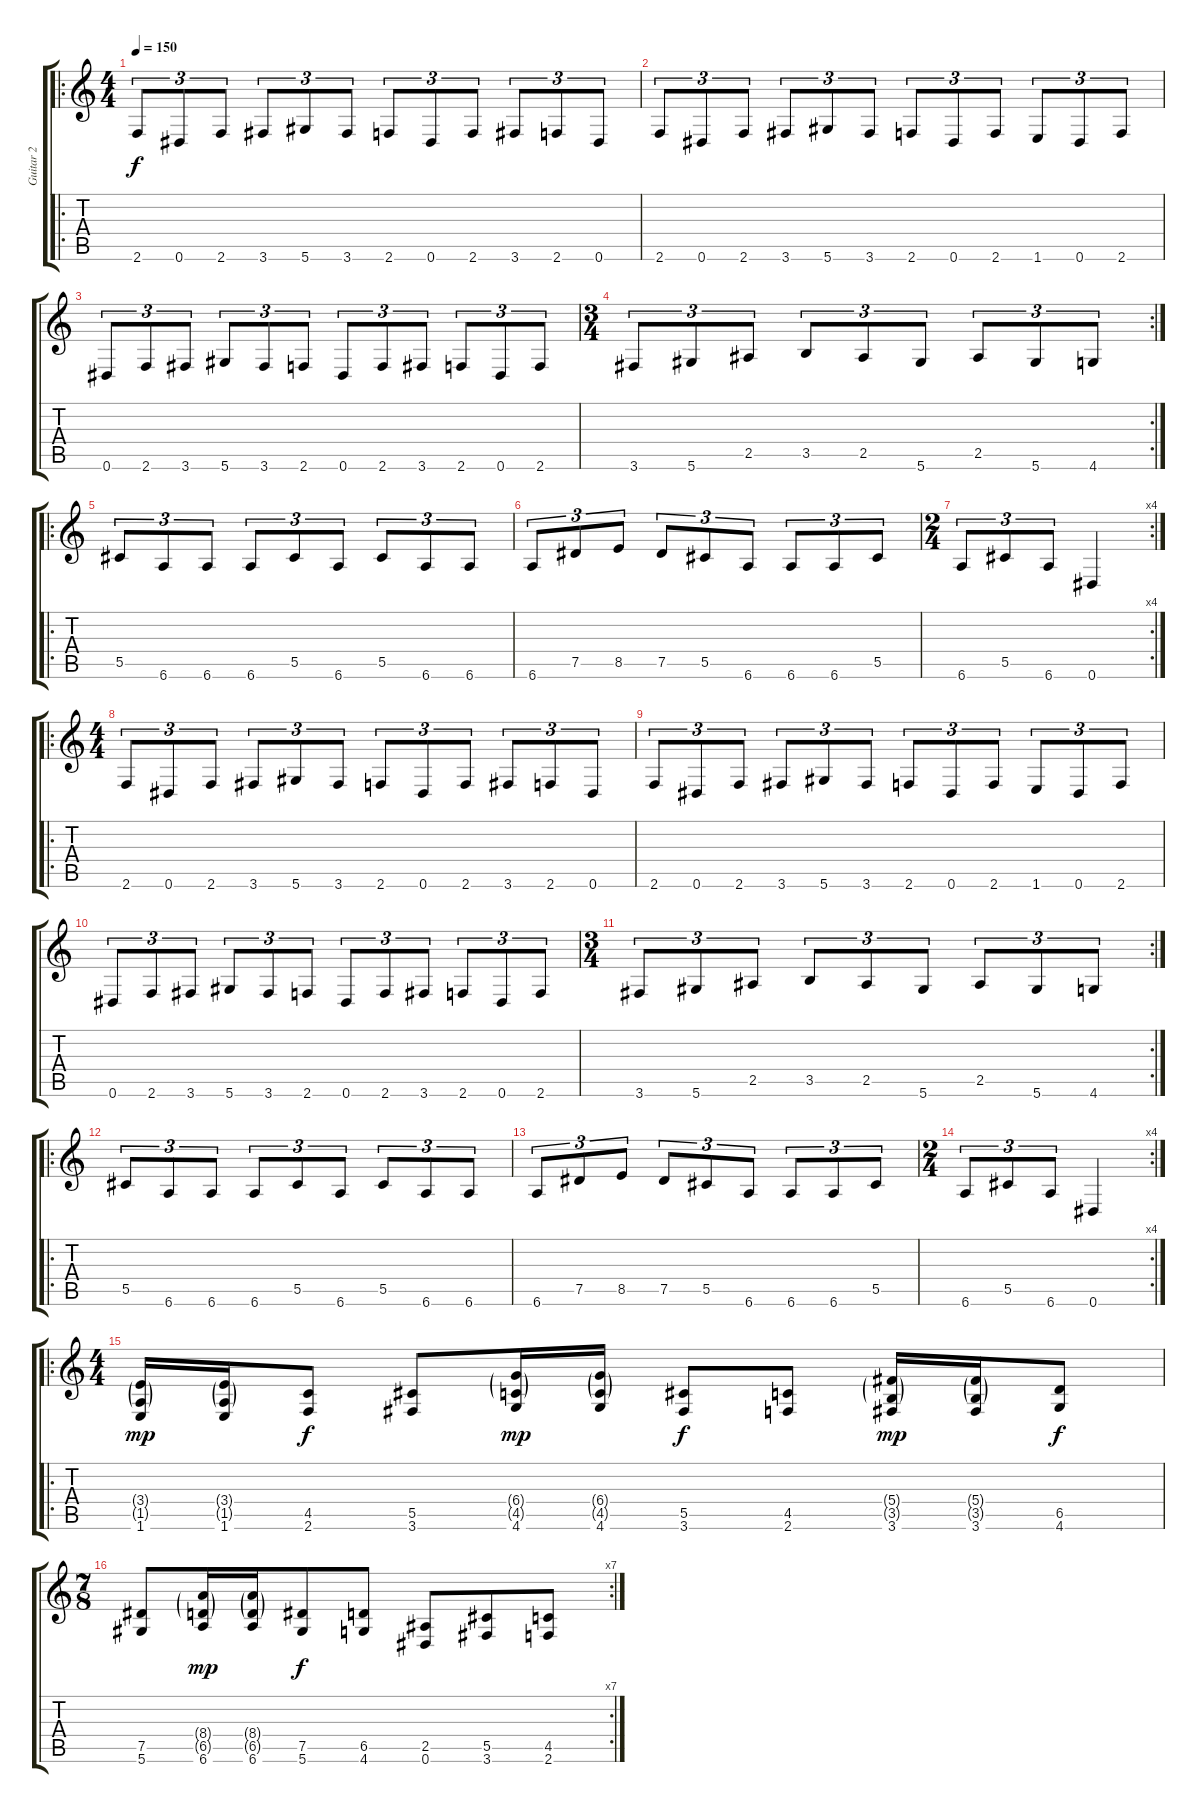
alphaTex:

\track ("Guitar 2" "Guitar 2") {instrument distortionguitar}
\staff {score tabs}
\tuning (Eb4 Bb3 Gb3 Db3 Ab2 Eb2) {hide}
\ro
\ts (4 4)
\tempo 150
\clef g2
\ks c
2.6.8{tu (3 2) dy f instrument distortionguitar} 0.6.8{tu (3 2)} 2.6.8{tu (3 2)} 3.6.8{tu (3 2)} 5.6.8{tu (3 2)} 3.6.8{tu (3 2)} 2.6.8{tu (3 2)} 0.6.8{tu (3 2)} 2.6.8{tu (3 2)} 3.6.8{tu (3 2)} 2.6.8{tu (3 2)} 0.6.8{tu (3 2)} |
2.6.8{tu (3 2)} 0.6.8{tu (3 2)} 2.6.8{tu (3 2)} 3.6.8{tu (3 2)} 5.6.8{tu (3 2)} 3.6.8{tu (3 2)} 2.6.8{tu (3 2)} 0.6.8{tu (3 2)} 2.6.8{tu (3 2)} 1.6.8{tu (3 2)} 0.6.8{tu (3 2)} 2.6.8{tu (3 2)} |
0.6.8{tu (3 2)} 2.6.8{tu (3 2)} 3.6.8{tu (3 2)} 5.6.8{tu (3 2)} 3.6.8{tu (3 2)} 2.6.8{tu (3 2)} 0.6.8{tu (3 2)} 2.6.8{tu (3 2)} 3.6.8{tu (3 2)} 2.6.8{tu (3 2)} 0.6.8{tu (3 2)} 2.6.8{tu (3 2)} |
\rc 2
\ts (3 4)
3.6.8{tu (3 2)} 5.6.8{tu (3 2)} 2.5.8{tu (3 2)} 3.5.8{tu (3 2)} 2.5.8{tu (3 2)} 5.6.8{tu (3 2)} 2.5.8{tu (3 2)} 5.6.8{tu (3 2)} 4.6.8{tu (3 2)} |
\ro
5.5.8{tu (3 2)} 6.6.8{tu (3 2)} 6.6.8{tu (3 2)} 6.6.8{tu (3 2)} 5.5.8{tu (3 2)} 6.6.8{tu (3 2)} 5.5.8{tu (3 2)} 6.6.8{tu (3 2)} 6.6.8{tu (3 2)} |
6.6.8{tu (3 2)} 7.5.8{tu (3 2)} 8.5.8{tu (3 2)} 7.5.8{tu (3 2)} 5.5.8{tu (3 2)} 6.6.8{tu (3 2)} 6.6.8{tu (3 2)} 6.6.8{tu (3 2)} 5.5.8{tu (3 2)} |
\rc 4
\ts (2 4)
6.6.8{tu (3 2)} 5.5.8{tu (3 2)} 6.6.8{tu (3 2)} 0.6.4 |
\ro
\ts (4 4)
2.6.8{tu (3 2)} 0.6.8{tu (3 2)} 2.6.8{tu (3 2)} 3.6.8{tu (3 2)} 5.6.8{tu (3 2)} 3.6.8{tu (3 2)} 2.6.8{tu (3 2)} 0.6.8{tu (3 2)} 2.6.8{tu (3 2)} 3.6.8{tu (3 2)} 2.6.8{tu (3 2)} 0.6.8{tu (3 2)} |
2.6.8{tu (3 2)} 0.6.8{tu (3 2)} 2.6.8{tu (3 2)} 3.6.8{tu (3 2)} 5.6.8{tu (3 2)} 3.6.8{tu (3 2)} 2.6.8{tu (3 2)} 0.6.8{tu (3 2)} 2.6.8{tu (3 2)} 1.6.8{tu (3 2)} 0.6.8{tu (3 2)} 2.6.8{tu (3 2)} |
0.6.8{tu (3 2)} 2.6.8{tu (3 2)} 3.6.8{tu (3 2)} 5.6.8{tu (3 2)} 3.6.8{tu (3 2)} 2.6.8{tu (3 2)} 0.6.8{tu (3 2)} 2.6.8{tu (3 2)} 3.6.8{tu (3 2)} 2.6.8{tu (3 2)} 0.6.8{tu (3 2)} 2.6.8{tu (3 2)} |
\rc 2
\ts (3 4)
3.6.8{tu (3 2)} 5.6.8{tu (3 2)} 2.5.8{tu (3 2)} 3.5.8{tu (3 2)} 2.5.8{tu (3 2)} 5.6.8{tu (3 2)} 2.5.8{tu (3 2)} 5.6.8{tu (3 2)} 4.6.8{tu (3 2)} |
\ro
5.5.8{tu (3 2)} 6.6.8{tu (3 2)} 6.6.8{tu (3 2)} 6.6.8{tu (3 2)} 5.5.8{tu (3 2)} 6.6.8{tu (3 2)} 5.5.8{tu (3 2)} 6.6.8{tu (3 2)} 6.6.8{tu (3 2)} |
6.6.8{tu (3 2)} 7.5.8{tu (3 2)} 8.5.8{tu (3 2)} 7.5.8{tu (3 2)} 5.5.8{tu (3 2)} 6.6.8{tu (3 2)} 6.6.8{tu (3 2)} 6.6.8{tu (3 2)} 5.5.8{tu (3 2)} |
\rc 4
\ts (2 4)
6.6.8{tu (3 2)} 5.5.8{tu (3 2)} 6.6.8{tu (3 2)} 0.6.4 |
\ro
\ts (4 4)
(3.4{g} 1.5{g} 1.6).16{dy mp} (3.4{g} 1.5{g} 1.6).16 (4.5 2.6).8{dy f} (5.5 3.6).8 (6.4{g} 4.5{g} 4.6).16{dy mp} (6.4{g} 4.5{g} 4.6).16 (5.5 3.6).8{dy f} (4.5 2.6).8 (5.4{g} 3.5{g} 3.6).16{dy mp} (5.4{g} 3.5{g} 3.6).16 (6.5 4.6).8{dy f} |
\rc 7
\ts (7 8)
(7.5 5.6).8 (8.4{g} 6.5{g} 6.6).16{dy mp} (8.4{g} 6.5{g} 6.6).16 (7.5 5.6).8{dy f} (6.5 4.6).8 (2.5 0.6).8 (5.5 3.6).8 (4.5 2.6).8
